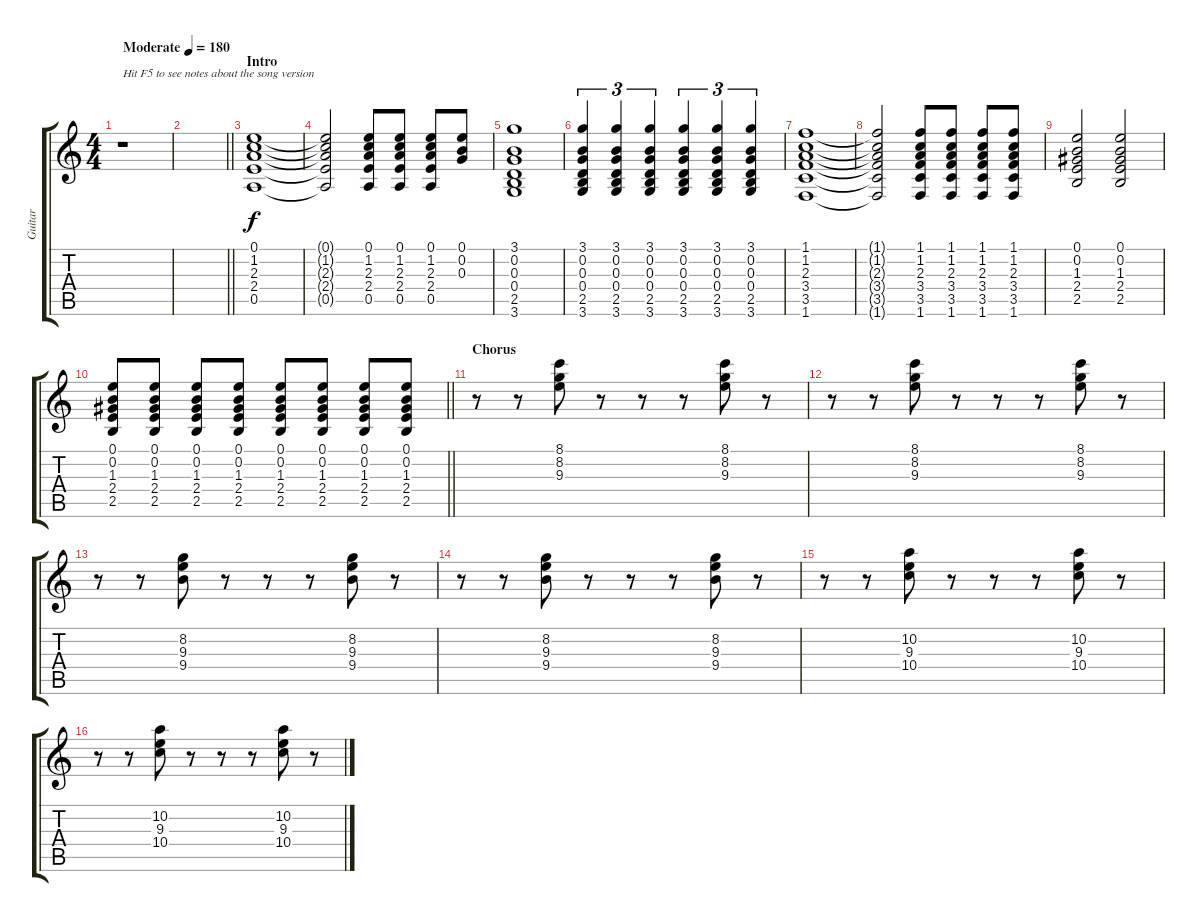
\track ("Guitar" "Guitar") {instrument electricguitarclean}
\staff {score tabs}
\tuning (E4 B3 G3 D3 A2 E2) {hide}
\ts (4 4)
\tempo (180 "Moderate")
\clef g2
\ks c
r.1{txt "Hit F5 to see notes about the song version" dy f instrument electricguitarclean} |
\barLineRight lightlight
|
\section ("" "Intro")
(0.1 1.2 2.3 2.4 0.5).1 |
(0.1{t} 1.2{t} 2.3{t} 2.4{t} 0.5{t}).2 (0.1 1.2 2.3 2.4 0.5).8 (0.1 1.2 2.3 2.4 0.5).8 (0.1 1.2 2.3 2.4 0.5).8 (0.1 0.2 0.3).8 |
(3.1 0.2 0.3 0.4 2.5 3.6).1 |
(3.1 0.2 0.3 0.4 2.5 3.6).4{tu (3 2)} (3.1 0.2 0.3 0.4 2.5 3.6).4{tu (3 2)} (3.1 0.2 0.3 0.4 2.5 3.6).4{tu (3 2)} (3.1 0.2 0.3 0.4 2.5 3.6).4{tu (3 2)} (3.1 0.2 0.3 0.4 2.5 3.6).4{tu (3 2)} (3.1 0.2 0.3 0.4 2.5 3.6).4{tu (3 2)} |
(1.1 1.2 2.3 3.4 3.5 1.6).1 |
(1.1{t} 1.2{t} 2.3{t} 3.4{t} 3.5{t} 1.6{t}).2 (1.1 1.2 2.3 3.4 3.5 1.6).8 (1.1 1.2 2.3 3.4 3.5 1.6).8 (1.1 1.2 2.3 3.4 3.5 1.6).8 (1.1 1.2 2.3 3.4 3.5 1.6).8 |
(0.1 0.2 1.3 2.4 2.5).2 (0.1 0.2 1.3 2.4 2.5).2 |
\barLineRight lightlight
(0.1 0.2 1.3 2.4 2.5).8 (0.1 0.2 1.3 2.4 2.5).8 (0.1 0.2 1.3 2.4 2.5).8 (0.1 0.2 1.3 2.4 2.5).8 (0.1 0.2 1.3 2.4 2.5).8 (0.1 0.2 1.3 2.4 2.5).8 (0.1 0.2 1.3 2.4 2.5).8 (0.1 0.2 1.3 2.4 2.5).8 |
\section ("" "Chorus")
r.8 r.8 (8.1 8.2 9.3).8 r.8 r.8 r.8 (8.1 8.2 9.3).8 r.8 |
r.8 r.8 (8.1 8.2 9.3).8 r.8 r.8 r.8 (8.1 8.2 9.3).8 r.8 |
r.8 r.8 (8.2 9.3 9.4).8 r.8 r.8 r.8 (8.2 9.3 9.4).8 r.8 |
r.8 r.8 (8.2 9.3 9.4).8 r.8 r.8 r.8 (8.2 9.3 9.4).8 r.8 |
r.8 r.8 (10.2 9.3 10.4).8 r.8 r.8 r.8 (10.2 9.3 10.4).8 r.8 |
r.8 r.8 (10.2 9.3 10.4).8 r.8 r.8 r.8 (10.2 9.3 10.4).8 r.8
